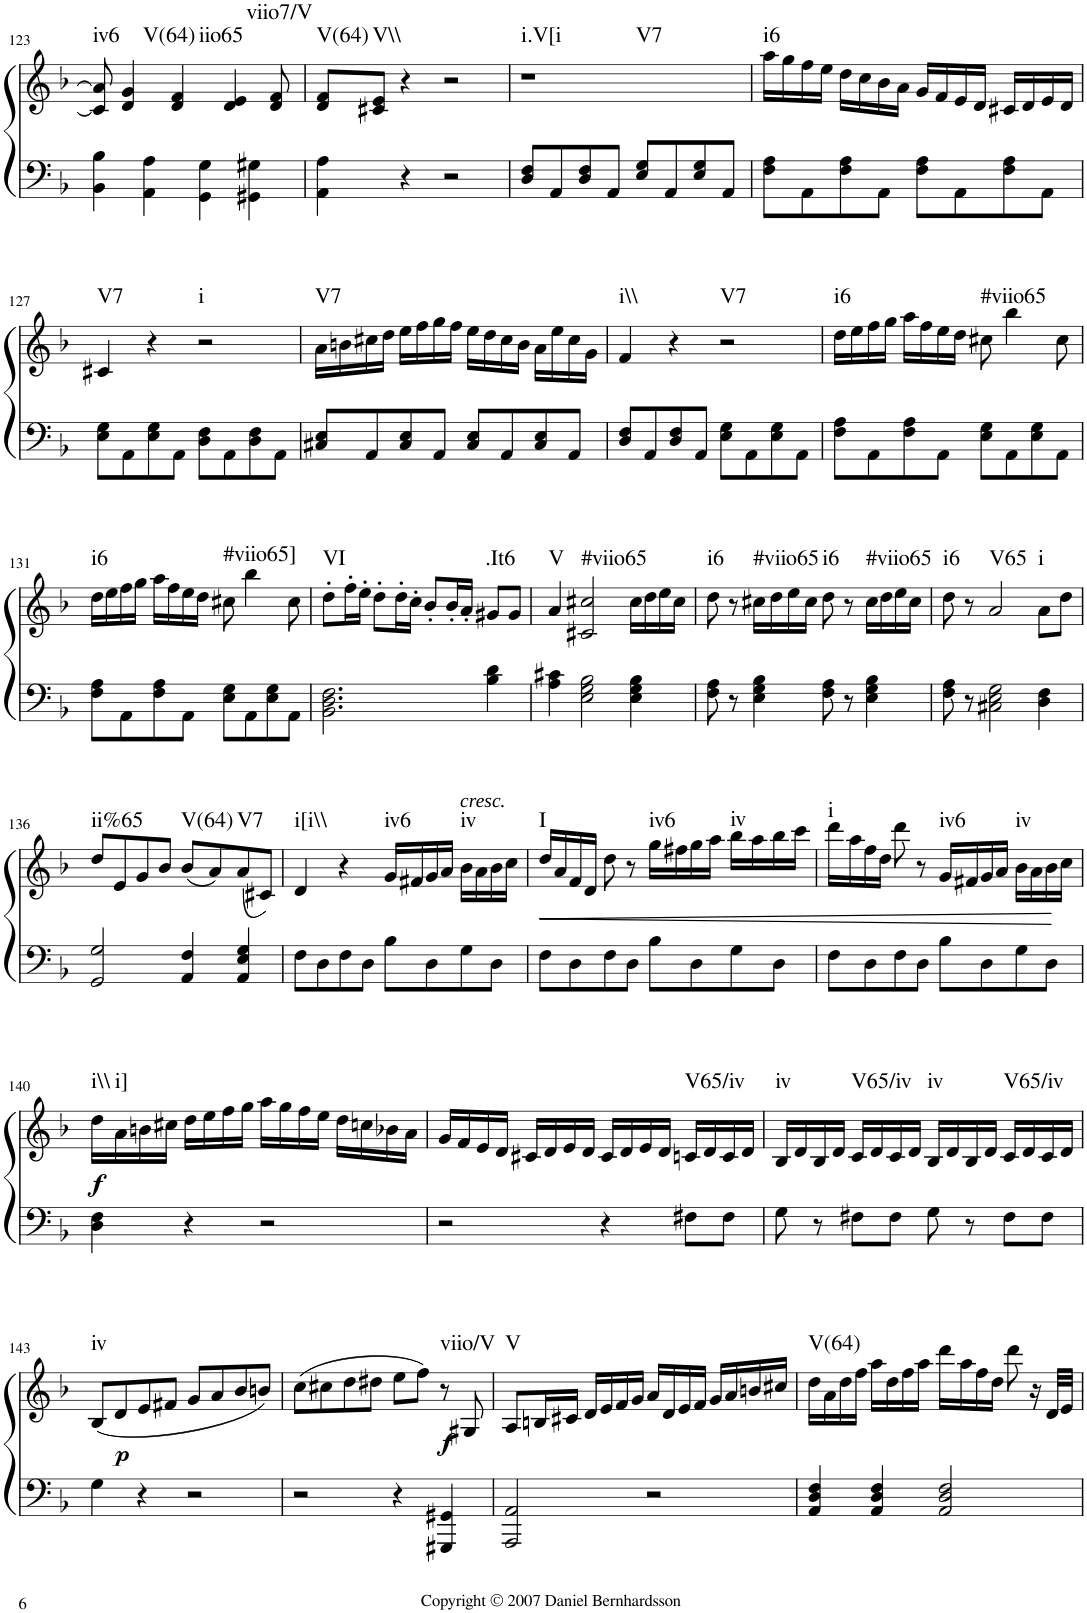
**kern	**kern	**dynam	**harte
*part1	*part1	*part1	*part1
*staff2	*staff1	*staff1/2	*
*I"Piano	*	*	*
*I'Pno.	*	*	*
!!LO:PB:g=z
*clefF4	*clefG2	*	*
*k[b-]	*k[b-]	*	*
*F:	*F:	*	*
*M4/4	*M4/4	*	*
*met(c)	*met(c)	*	*
=123	=123	=123	=123
!	!	!	!LO:H:kt=iv6
4BB-\ 4B-\	8c/] 8a/]	.	N
!	!	!	!LO:H:kt=V(64)
.	4d/ 4g/	.	N
4AA\ 4A\	.	.	.
!	!	!	!LO:H:kt=iio65
.	4d/ 4f/	.	N
4GG\ 4G\	.	.	.
!	!	!	!LO:H:kt=viio7/V
.	4d/ 4e/	.	N
4GG#X\ 4G#X\	.	.	.
.	8d/ 8f/	.	.
=124	=124	=124	=124
!	!	!	!LO:H:kt=V(64)
4AA\ 4A\	8d/ 8f/L	.	N
!	!	!	!LO:H:kt=V\\
.	8c#X/ 8e/J	.	N
4r	4r	.	.
2r	2r	.	.
=125	=125	=125	=125
!	!	!	!LO:H:n=1:kt=i.V[i
!	!	!	!LO:H:n=2:kt=V7
8D/ 8F/L	1r	.	N N
8AA/	.	.	.
8D/ 8F/	.	.	.
8AA/J	.	.	.
8E/ 8G/L	.	.	.
8AA/	.	.	.
8E/ 8G/	.	.	.
8AA/J	.	.	.
=126	=126	=126	=126
!	!	!	!LO:H:kt=i6
8F\ 8A\L	16aa\LL	.	N
.	16gg\	.	.
8AA\	16ff\	.	.
.	16ee\JJ	.	.
8F\ 8A\	16dd\LL	.	.
.	16cc\	.	.
8AA\J	16b-\	.	.
.	16a\JJ	.	.
8F\ 8A\L	16g/LL	.	.
.	16f/	.	.
8AA\	16e/	.	.
.	16d/JJ	.	.
8F\ 8A\	16c#X/LL	.	.
.	16d/	.	.
8AA\J	16e/	.	.
.	16d/JJ	.	.
!!LO:LB:g=z
=127	=127	=127	=127
!	!	!	!LO:H:kt=V7
8E\ 8G\L	4c#X/	.	N
8AA\	.	.	.
8E\ 8G\	4r	.	.
8AA\J	.	.	.
!	!	!	!LO:H:kt=i
8D\ 8F\L	2r	.	N
8AA\	.	.	.
8D\ 8F\	.	.	.
8AA\J	.	.	.
=128	=128	=128	=128
!	!	!	!LO:H:kt=V7
8C#X/ 8E/L	16a\LL	.	N
.	16bn\	.	.
8AA/	16cc#X\	.	.
.	16dd\JJ	.	.
8C#/ 8E/	16ee\LL	.	.
.	16ff\	.	.
8AA/J	16gg\	.	.
.	16ff\JJ	.	.
8C#/ 8E/L	16ee\LL	.	.
.	16dd\	.	.
8AA/	16cc#\	.	.
.	16b\JJ	.	.
8C#/ 8E/	16a\LL	.	.
.	16ee\	.	.
8AA/J	16cc#\	.	.
.	16g\JJ	.	.
=129	=129	=129	=129
!	!	!	!LO:H:kt=i\\
8D/ 8F/L	4f/	.	N
8AA/	.	.	.
8D/ 8F/	4r	.	.
8AA/J	.	.	.
!	!	!	!LO:H:kt=V7
8E\ 8G\L	2r	.	N
8AA\	.	.	.
8E\ 8G\	.	.	.
8AA\J	.	.	.
=130	=130	=130	=130
!	!	!	!LO:H:kt=i6
8F\ 8A\L	16dd\LL	.	N
.	16ee\	.	.
8AA\	16ff\	.	.
.	16gg\JJ	.	.
8F\ 8A\	16aa\LL	.	.
.	16ff\	.	.
8AA\J	16ee\	.	.
.	16dd\JJ	.	.
!	!	!	!LO:H:kt=#viio65
8E\ 8G\L	8cc#X\	.	N
8AA\	4bb-\	.	.
8E\ 8G\	.	.	.
8AA\J	8cc#\	.	.
!!LO:LB:g=z
=131	=131	=131	=131
!	!	!	!LO:H:kt=i6
8F\ 8A\L	16dd\LL	.	N
.	16ee\	.	.
8AA\	16ff\	.	.
.	16gg\JJ	.	.
8F\ 8A\	16aa\LL	.	.
.	16ff\	.	.
8AA\J	16ee\	.	.
.	16dd\JJ	.	.
!	!	!	!LO:H:kt=#viio65]
8E\ 8G\L	8cc#X\	.	N
8AA\	4bb-\	.	.
8E\ 8G\	.	.	.
8AA\J	8cc#\	.	.
=132	=132	=132	=132
!	!	!	!LO:H:kt=VI
2.BB-\ 2.D\ 2.F\	8dd'\L	.	N
.	16ff'\L	.	.
.	16ee'\JJ	.	.
.	8dd'\L	.	.
.	16dd'\L	.	.
.	16cc'\JJ	.	.
.	8b-'/L	.	.
.	16b-'/L	.	.
.	16a'/JJ	.	.
!	!	!	!LO:H:kt=.It6
4B-\ 4d\	8g#X/L	.	N
.	8g#/J	.	.
=133	=133	=133	=133
!	!	!	!LO:H:kt=V
4A\ 4c#X\	4a/	.	N
!	!	!	!LO:H:kt=#viio65
2E\ 2G\ 2B-\	2c#X/ 2cc#X/	.	N
4E\ 4G\ 4B-\	16cc#\LL	.	.
.	16dd\	.	.
.	16ee\	.	.
.	16cc#\JJ	.	.
=134	=134	=134	=134
!	!	!	!LO:H:kt=i6
8F\ 8A\	8dd\	.	N
8r	8r	.	.
!	!	!	!LO:H:kt=#viio65
4E\ 4G\ 4B-\	16cc#X\LL	.	N
.	16dd\	.	.
.	16ee\	.	.
.	16cc#\JJ	.	.
!	!	!	!LO:H:kt=i6
8F\ 8A\	8dd\	.	N
8r	8r	.	.
!	!	!	!LO:H:kt=#viio65
4E\ 4G\ 4B-\	16cc#\LL	.	N
.	16dd\	.	.
.	16ee\	.	.
.	16cc#\JJ	.	.
=135	=135	=135	=135
!	!	!	!LO:H:kt=i6
8F\ 8A\	8dd\	.	N
8r	8r	.	.
!	!	!	!LO:H:kt=V65
2C#X\ 2E\ 2G\	2a/	.	N
!	!	!	!LO:H:kt=i
4D\ 4F\	8a\L	.	N
.	8dd\J	.	.
!!LO:LB:g=z
=136	=136	=136	=136
!	!	!	!LO:H:kt=ii%65
2GG/ 2G/	8dd/L	.	N
.	8e/	.	.
.	8g/	.	.
.	8b-/J	.	.
!	!	!	!LO:H:kt=V(64)
4AA/ 4F/	(8b-/L	.	N
.	8a/)	.	.
!	!	!	!LO:H:kt=V7
4AA/ 4E/ 4G/	(8a/	.	N
.	8c#X/J)	.	.
=137	=137	=137	=137
!	!	!	!LO:H:kt=i[i\\
8F\L	4d/	.	N
8D\	.	.	.
8F\	4r	.	.
8D\J	.	.	.
!	!	!	!LO:H:kt=iv6
8B-\L	16g/LL	.	N
.	16f#X/	.	.
8D\	16g/	.	.
.	16a/JJ	.	.
!	!LO:TX:a:i:t=cresc.	!	!LO:H:kt=iv
8G\	16b-\LL	.	N
.	16a\	.	.
8D\J	16b-\	.	.
.	16cc\JJ	.	.
=138	=138	=138	=138
!	!	!LO:HP:b	!LO:H:kt=I
8F\L	16dd/LL	<	N
.	16a/	.	.
8D\	16f/	.	.
.	16d/JJ	.	.
8F\	8dd\	.	.
8D\J	8r	.	.
!	!	!	!LO:H:kt=iv6
8B-\L	16gg\LL	.	N
.	16ff#X\	.	.
8D\	16gg\	.	.
.	16aa\JJ	.	.
!	!	!	!LO:H:kt=iv
8G\	16bb-\LL	.	N
.	16aa\	.	.
8D\J	16bb-\	.	.
.	16ccc\JJ	.	.
=139	=139	=139	=139
!	!	!	!LO:H:kt=i
8F\L	16ddd\LL	.	N
.	16aa\	.	.
8D\	16ff\	.	.
.	16dd\JJ	.	.
8F\	8ddd\	.	.
8D\J	8r	.	.
!	!	!	!LO:H:kt=iv6
8B-\L	16g/LL	.	N
.	16f#X/	.	.
8D\	16g/	.	.
.	16a/JJ	.	.
!	!	!	!LO:H:kt=iv
8G\	16b-\LL	.	N
.	16a\	.	.
8D\J	16b-\	.	.
.	16cc\JJ	[	.
!!LO:LB:g=z
=140	=140	=140	=140
!	!	!LO:DY:b	!LO:H:kt=i\\
4D\ 4F\	16dd\LL	f	N
!	!	!	!LO:H:kt=i]
.	16a\	.	N
.	16bn\	.	.
.	16cc#X\JJ	.	.
4r	16dd\LL	.	.
.	16ee\	.	.
.	16ff\	.	.
.	16gg\JJ	.	.
2r	16aa\LL	.	.
.	16gg\	.	.
.	16ff\	.	.
.	16ee\JJ	.	.
.	16dd\LL	.	.
.	16ccn\	.	.
.	16b-X\	.	.
.	16a\JJ	.	.
=141	=141	=141	=141
2r	16g/LL	.	.
.	16f/	.	.
.	16e/	.	.
.	16d/JJ	.	.
.	16c#X/LL	.	.
.	16d/	.	.
.	16e/	.	.
.	16d/JJ	.	.
4r	16c#/LL	.	.
.	16d/	.	.
.	16e/	.	.
.	16d/JJ	.	.
!	!	!	!LO:H:kt=V65/iv
8F#X\L	16cn/LL	.	N
.	16d/	.	.
8F#\J	16c/	.	.
.	16d/JJ	.	.
=142	=142	=142	=142
!	!	!	!LO:H:kt=iv
8G\	16B-/LL	.	N
.	16d/	.	.
8r	16B-/	.	.
.	16d/JJ	.	.
!	!	!	!LO:H:kt=V65/iv
8F#X\L	16c/LL	.	N
.	16d/	.	.
8F#\J	16c/	.	.
.	16d/JJ	.	.
!	!	!	!LO:H:kt=iv
8G\	16B-/LL	.	N
.	16d/	.	.
8r	16B-/	.	.
.	16d/JJ	.	.
!	!	!	!LO:H:kt=V65/iv
8F#\L	16c/LL	.	N
.	16d/	.	.
8F#\J	16c/	.	.
.	16d/JJ	.	.
!!LO:LB:g=z
=143	=143	=143	=143
!	!	!	!LO:H:kt=iv
4G\	(8B-/L	.	N
!	!	!LO:DY:b	!
.	8d/	p	.
4r	8e/	.	.
.	8f#X/J	.	.
2r	8g/L	.	.
.	8a/	.	.
.	8b-/	.	.
.	8bn/J)	.	.
=144	=144	=144	=144
2r	(8cc\L	.	.
.	8cc#X\	.	.
.	8dd\	.	.
.	8dd#X\J	.	.
4r	8ee\L	.	.
.	8ff\J)	.	.
!	!	!LO:DY:b	!LO:H:kt=viio/V
4GGG#X/ 4GG#X/	8r	f	N
.	8G#X/	.	.
=145	=145	=145	=145
!	!	!	!LO:H:kt=V
2AAA/ 2AA/	8A/L	.	N
.	16Bn/L	.	.
.	16c#X/JJ	.	.
.	16d/LL	.	.
.	16e/	.	.
.	16f/	.	.
.	16g/JJ	.	.
2r	16a/LL	.	.
.	16d/	.	.
.	16e/	.	.
.	16f/JJ	.	.
.	16g/LL	.	.
.	16a/	.	.
.	16bn/	.	.
.	16cc#X/JJ	.	.
=146	=146	=146	=146
!	!	!	!LO:H:kt=V(64)
4AA/ 4D/ 4F/	16dd\LL	.	N
.	16a\	.	.
.	16dd\	.	.
.	16ff\JJ	.	.
4AA/ 4D/ 4F/	16aa\LL	.	.
.	16dd\	.	.
.	16ff\	.	.
.	16aa\JJ	.	.
2AA/ 2D/ 2F/	16ddd\LL	.	.
.	16aa\	.	.
.	16ff\	.	.
.	16dd\JJ	.	.
.	8ddd\	.	.
.	16r	.	.
.	32d/LLL	.	.
.	32e/JJJ	.	.
=	=	=	=
*-	*-	*-	*-
